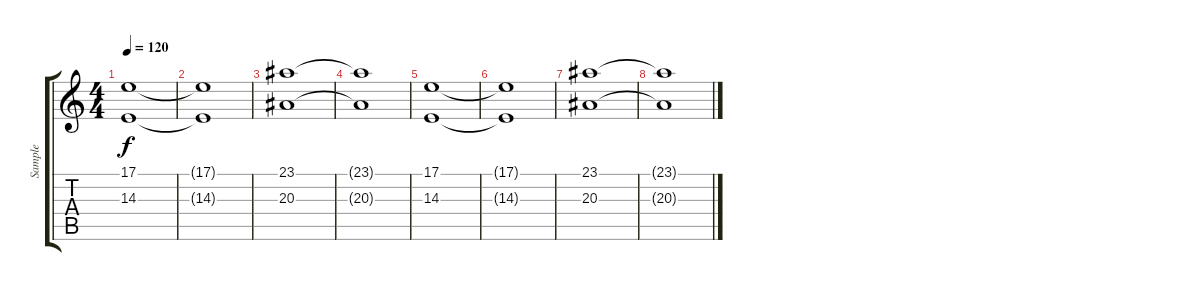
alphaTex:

\track ("Sample" "Sample") {instrument stringensemble1}
\staff {score tabs}
\tuning (B3 Gb3 D3 A2 E2 B1) {hide}
\ts (4 4)
\tempo 120
\clef g2
\ks c
(17.1 14.3).1{dy f} |
(17.1{t} 14.3{t}).1 |
(23.1 20.3).1 |
(23.1{t} 20.3{t}).1 |
(17.1 14.3).1 |
(17.1{t} 14.3{t}).1 |
(23.1 20.3).1 |
(23.1{t} 20.3{t}).1
